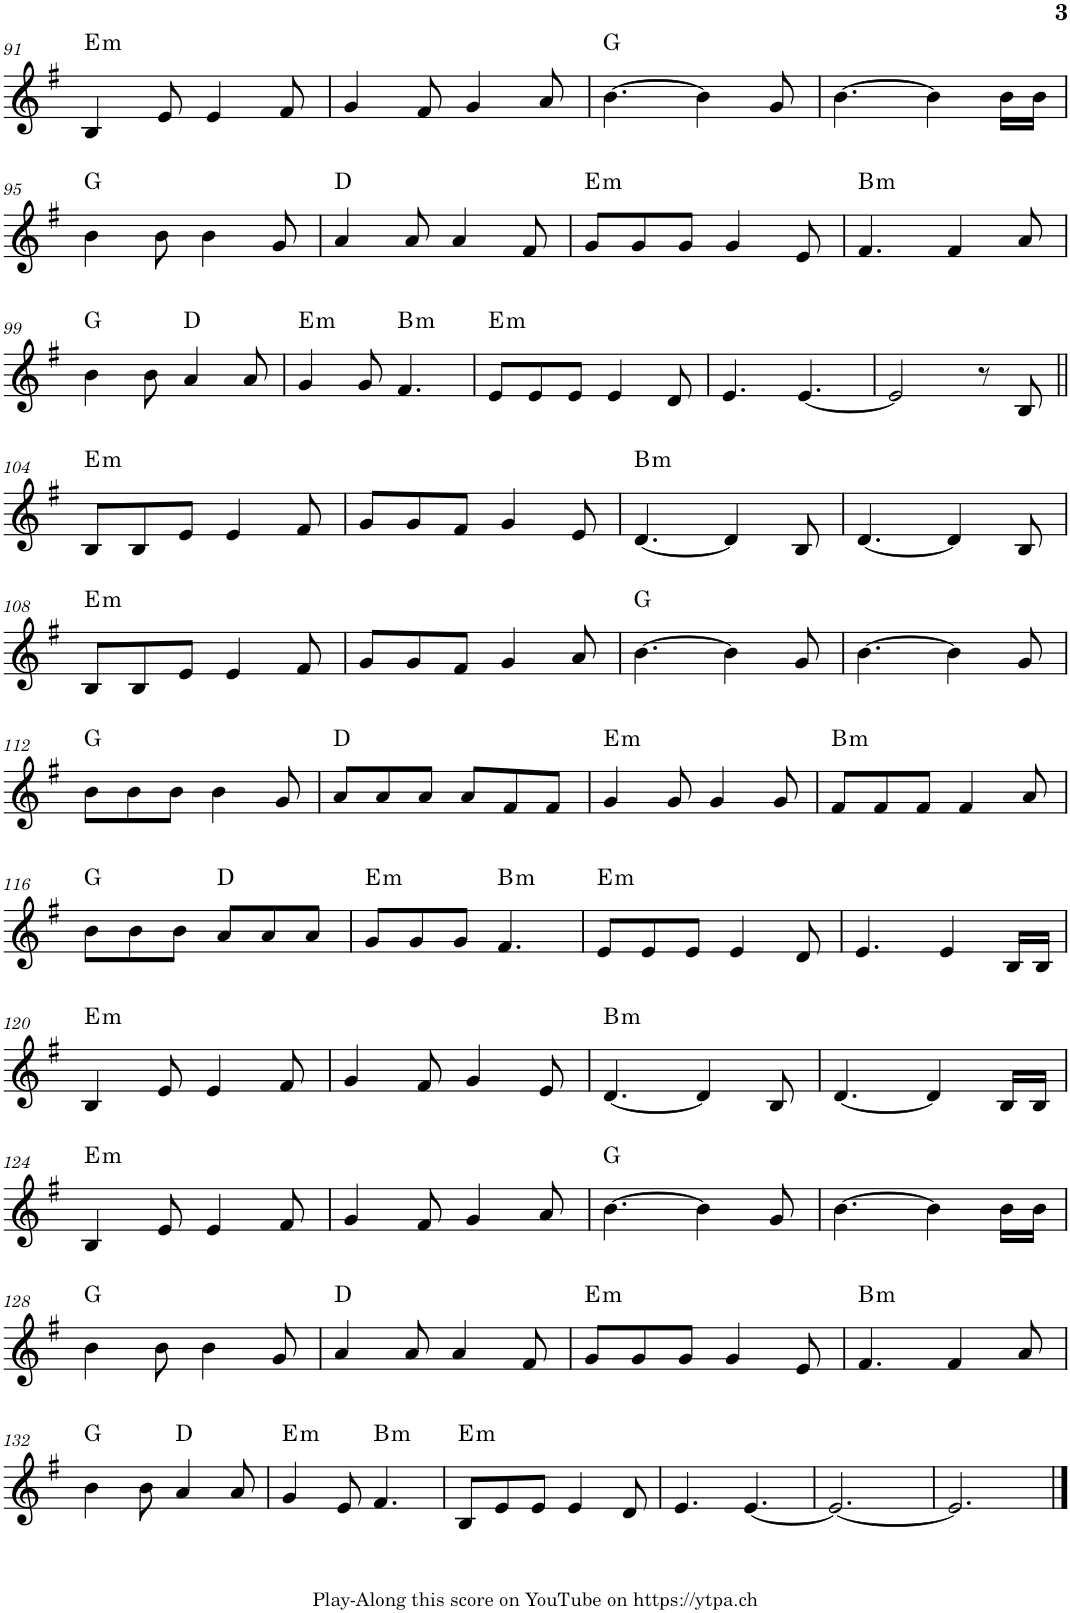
**kern	**harte
*part1	*part1
*staff1	*
*I"Piano	*
*I'Pno.	*
!!LO:PB:g=z
*clefG2	*
*k[f#]	*
*M6/8	*
=91	=91
!	!LO:H:kt=m
4B/	E:min
8e/	.
4e/	.
8f#/	.
=92	=92
4g/	.
8f#/	.
4g/	.
8a/	.
=93	=93
[4.b\	G:maj
4b\]	.
8g/	.
=94	=94
[4.b\	.
4b\]	.
16b\LL	.
16b\JJ	.
!!LO:LB:g=z
=95	=95
4b\	G:maj
8b\	.
4b\	.
8g/	.
=96	=96
4a/	D:maj
8a/	.
4a/	.
8f#/	.
=97	=97
!	!LO:H:kt=m
8g/L	E:min
8g/	.
8g/J	.
4g/	.
8e/	.
=98	=98
!	!LO:H:kt=m
4.f#/	B:min
4f#/	.
8a/	.
!!LO:LB:g=z
=99	=99
4b\	G:maj
8b\	.
4a/	D:maj
8a/	.
=100	=100
!	!LO:H:kt=m
4g/	E:min
8g/	.
!	!LO:H:kt=m
4.f#/	B:min
=101	=101
!	!LO:H:kt=m
8e/L	E:min
8e/	.
8e/J	.
4e/	.
8d/	.
=102	=102
4.e/	.
[4.e/	.
=103	=103
2e/]	.
8r	.
8B/	.
!!LO:LB:g=z
=104||	=104||
!	!LO:H:kt=m
8B/L	E:min
8B/	.
8e/J	.
4e/	.
8f#/	.
=105	=105
8g/L	.
8g/	.
8f#/J	.
4g/	.
8e/	.
=106	=106
!	!LO:H:kt=m
[4.d/	B:min
4d/]	.
8B/	.
=107	=107
[4.d/	.
4d/]	.
8B/	.
!!LO:LB:g=z
=108	=108
!	!LO:H:kt=m
8B/L	E:min
8B/	.
8e/J	.
4e/	.
8f#/	.
=109	=109
8g/L	.
8g/	.
8f#/J	.
4g/	.
8a/	.
=110	=110
[4.b\	G:maj
4b\]	.
8g/	.
=111	=111
[4.b\	.
4b\]	.
8g/	.
!!LO:LB:g=z
=112	=112
8b\L	G:maj
8b\	.
8b\J	.
4b\	.
8g/	.
=113	=113
8a/L	D:maj
8a/	.
8a/J	.
8a/L	.
8f#/	.
8f#/J	.
=114	=114
!	!LO:H:kt=m
4g/	E:min
8g/	.
4g/	.
8g/	.
=115	=115
!	!LO:H:kt=m
8f#/L	B:min
8f#/	.
8f#/J	.
4f#/	.
8a/	.
!!LO:LB:g=z
=116	=116
8b\L	G:maj
8b\	.
8b\J	.
8a/L	D:maj
8a/	.
8a/J	.
=117	=117
!	!LO:H:kt=m
8g/L	E:min
8g/	.
8g/J	.
!	!LO:H:kt=m
4.f#/	B:min
=118	=118
!	!LO:H:kt=m
8e/L	E:min
8e/	.
8e/J	.
4e/	.
8d/	.
=119	=119
4.e/	.
4e/	.
16B/LL	.
16B/JJ	.
!!LO:LB:g=z
=120	=120
!	!LO:H:kt=m
4B/	E:min
8e/	.
4e/	.
8f#/	.
=121	=121
4g/	.
8f#/	.
4g/	.
8e/	.
=122	=122
!	!LO:H:kt=m
[4.d/	B:min
4d/]	.
8B/	.
=123	=123
[4.d/	.
4d/]	.
16B/LL	.
16B/JJ	.
!!LO:LB:g=z
=124	=124
!	!LO:H:kt=m
4B/	E:min
8e/	.
4e/	.
8f#/	.
=125	=125
4g/	.
8f#/	.
4g/	.
8a/	.
=126	=126
[4.b\	G:maj
4b\]	.
8g/	.
=127	=127
[4.b\	.
4b\]	.
16b\LL	.
16b\JJ	.
!!LO:LB:g=z
=128	=128
4b\	G:maj
8b\	.
4b\	.
8g/	.
=129	=129
4a/	D:maj
8a/	.
4a/	.
8f#/	.
=130	=130
!	!LO:H:kt=m
8g/L	E:min
8g/	.
8g/J	.
4g/	.
8e/	.
=131	=131
!	!LO:H:kt=m
4.f#/	B:min
4f#/	.
8a/	.
!!LO:LB:g=z
=132	=132
4b\	G:maj
8b\	.
4a/	D:maj
8a/	.
=133	=133
!	!LO:H:kt=m
4g/	E:min
8e/	.
!	!LO:H:kt=m
4.f#/	B:min
=134	=134
!	!LO:H:kt=m
8B/L	E:min
8e/	.
8e/J	.
4e/	.
8d/	.
=135	=135
4.e/	.
[4.e/	.
=136	=136
2.e/_	.
=137	=137
2.e/]	.
==	==
*-	*-
